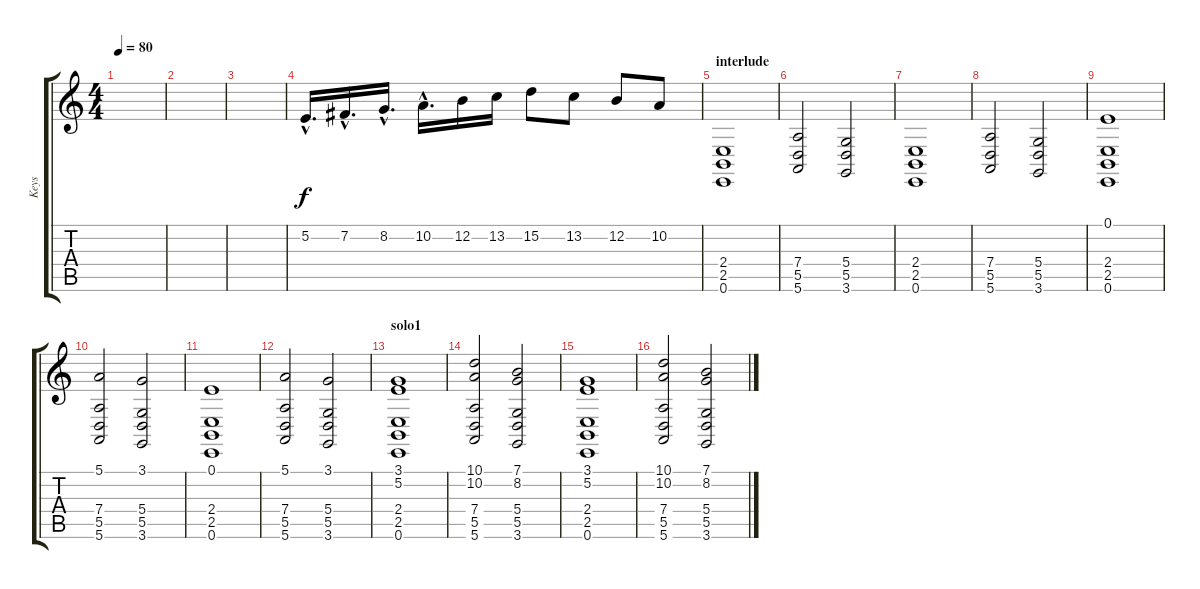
\track ("Keys" "Keys") {instrument stringensemble1}
\staff {score tabs}
\tuning (E4 B3 G3 D3 A2 E2) {hide}
\ts (4 4)
\tempo 80
\clef g2
\ks c
|
|
|
5.2{hac}.16{d volume 10 instrument stringensemble1} 7.2{hac}.16{d} 8.2{hac}.16{d} 10.2{hac}.16{d} 12.2.16 13.2.16 15.2.8 13.2.8 12.2.8 10.2.8 |
\section ("" "interlude")
(2.4 2.5 0.6).1{dy f volume 12 instrument synthstrings1} |
(7.4 5.5 5.6).2 (5.4 5.5 3.6).2 |
(2.4 2.5 0.6).1 |
(7.4 5.5 5.6).2 (5.4 5.5 3.6).2 |
(0.1 2.4 2.5 0.6).1 |
(5.1 7.4 5.5 5.6).2 (3.1 5.4 5.5 3.6).2 |
(0.1 2.4 2.5 0.6).1 |
(5.1 7.4 5.5 5.6).2 (3.1 5.4 5.5 3.6).2 |
\section ("" "solo1")
(3.1 5.2 2.4 2.5 0.6).1{volume 12 instrument synthstrings1} |
(10.1 10.2 7.4 5.5 5.6).2 (7.1 8.2 5.4 5.5 3.6).2 |
(3.1 5.2 2.4 2.5 0.6).1 |
(10.1 10.2 7.4 5.5 5.6).2 (7.1 8.2 5.4 5.5 3.6).2
